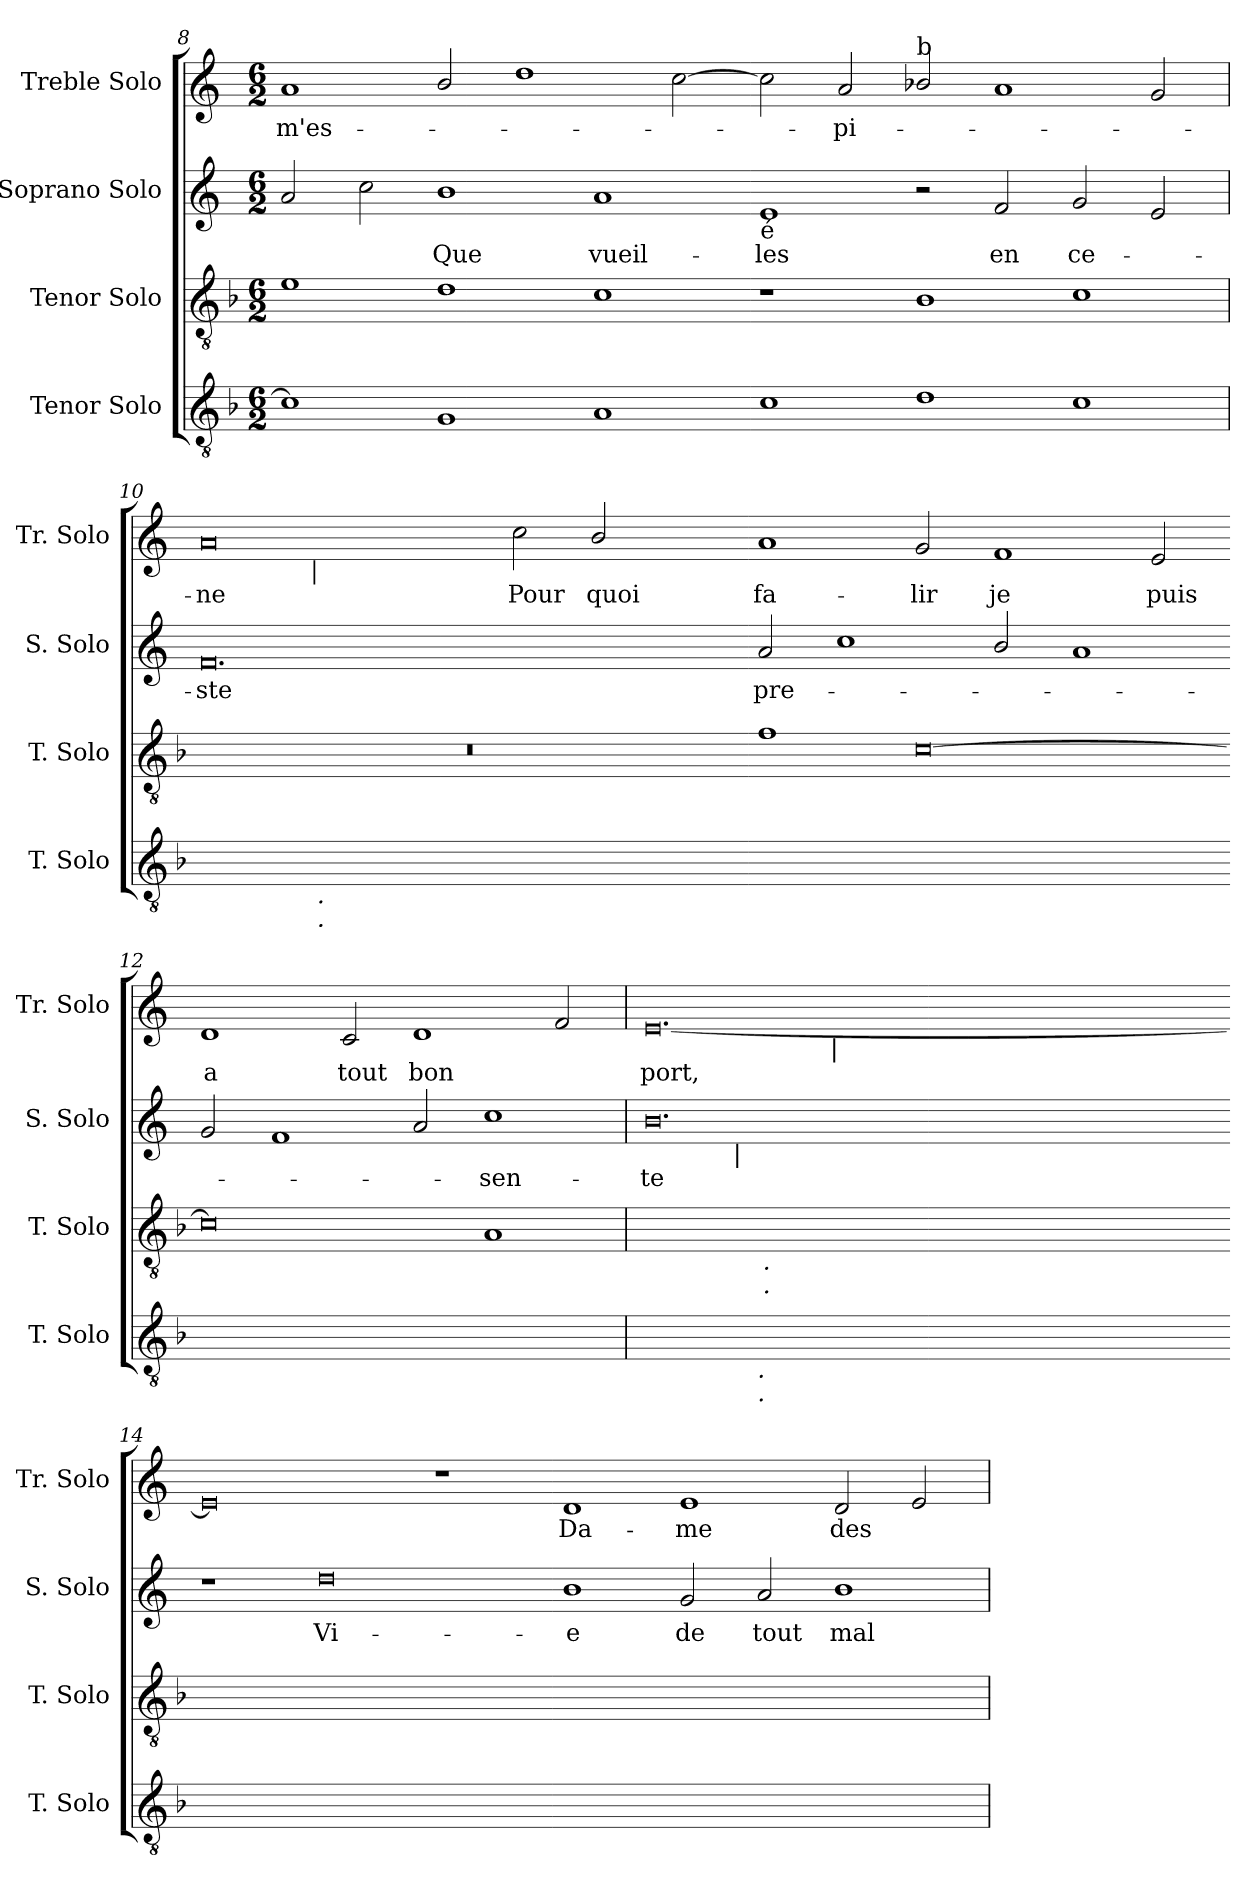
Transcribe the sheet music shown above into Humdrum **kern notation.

**kern	**kern	**kern	**text	**kern	**text
*part4	*part3	*part2	*part2	*part1	*part1
*staff4	*staff3	*staff2	*staff2	*staff1	*staff1
*I"Tenor Solo	*I"Tenor Solo	*I"Soprano Solo	*	*I"Treble Solo	*
*I'T. Solo	*I'T. Solo	*I'S. Solo	*	*I'Tr. Solo	*
*clefGv2	*clefGv2	*clefG2	*	*clefG2	*
*ITrd7c12	*ITrd7c12	*	*	*	*
*k[b-]	*k[b-]	*k[]	*	*k[]	*
*F:	*F:	*C:	*	*C:	*
*M6/2	*M6/2	*M6/2	*	*M6/2	*
=8	=8	=8	=8	=8	=8
!	!	!	!	!	!LO:LY:b:color=#000000
1Ci]	1Ei	2ai/	.	1ai	m'es-
.	.	2cci\	.	.	.
!	!	!	!LO:LY:b:color=#000000	!	!
1GGi	1Di	1bi	Que	2bi/	.
.	.	.	.	1ddi	.
!	!	!	!LO:LY:b:color=#000000	!	!
1AAi	1Ci	1ai	vueil-	.	.
.	.	.	.	[>2cci\	.
=9-	=9-	=9-	=9-	=9-	=9-
!	!	!LO:TX:b:t=é	!	!	!
!	!	!	!LO:LY:b:color=#000000	!	!
1Ci	1r	1ei	-les	2cci\]	.
!	!	!	!	!	!LO:LY:b:color=#000000
.	.	.	.	2ai/	-pi-
!	!	!	!	!LO:TX:a:t=b	!
1Di	1BB-i	2r	.	2b-i/	.
!	!	!	!LO:LY:b:color=#000000	!	!
.	.	2fi/	en	1ai	.
!	!	!	!LO:LY:b:color=#000000	!	!
1Ci	1Ci	2gi/	ce-	.	.
.	.	2ei/	.	2gi/	.
=10	=10	=10	=10	=10	=10
!	!LO:N:vis=1	!	!	!	!
!	!	!	!LO:LY:b:color=#000000	!	!
!	!	!	!	!	!LO:LY:b:color=#000000
*^	*	*	*	*^	*
[<0.FFiyy	2ryy	0.r	0.fi	-ste	0ai	2ryy	-ne
.	16ryy	.	.	.	.	16ryy	.
.	64ryy	.	.	.	.	128ryy	.
.	.	.	.	.	.	512ryy	.
!	!	!	!	!	!	!LO:TX:b:i:t=|	!
.	.	.	.	.	.	1ryy	.
.	1024ryy	.	.	.	.	.	.
!	!LO:TX:b:i:t=.	!	!	!	!	!	!
!	!LO:TX:b:i:t=.	!	!	!	!	!	!
.	1ryy	.	.	.	.	.	.
.	.	.	.	.	.	1ryy	.
.	1ryy	.	.	.	.	.	.
!	!	!	!	!	!	!	!LO:LY:b:color=#000000
.	.	.	.	.	2cci\	.	Pour
!	!	!	!	!	!	!	!LO:LY:b:color=#000000
.	.	.	.	.	2bi/	.	quoi
.	.	.	.	.	.	4ryy	.
.	4ryy	.	.	.	.	.	.
.	.	.	.	.	.	8ryy	.
.	8ryy	.	.	.	.	.	.
.	.	.	.	.	.	32ryy	.
.	32ryy	.	.	.	.	.	.
.	.	.	.	.	.	64ryy	.
.	128...ryy	.	.	.	.	.	.
.	.	.	.	.	.	256.ryy	.
*v	*v	*	*	*	*v	*v	*
=11-	=11-	=11-	=11-	=11-	=11-
*^	*	*	*	*^	*
!	!	!	!	!LO:LY:b:color=#000000	!	!	!
*v	*v	*	*	*	*v	*v	*
*^	*	*	*	*^	*
!	!	!	!	!	!	!	!LO:LY:b:color=#000000
*v	*v	*	*	*	*v	*v	*
0.FFiyy_<	1Fi	2ai/	pre-	1ai	fa-
.	.	1cci	.	.	.
!	!	!	!	!	!LO:LY:b:color=#000000
.	[>0Ci	.	.	2gi/	-lir
!	!	!	!	!	!LO:LY:b:color=#000000
.	.	2bi/	.	1fi	je
.	.	1ai	.	.	.
!	!	!	!	!	!LO:LY:b:color=#000000
.	.	.	.	2ei/	puis
=12-	=12-	=12-	=12-	=12-	=12-
!	!	!	!	!	!LO:LY:b:color=#000000
0.FFiyy]	0Ci]	2gi/	.	1di	a
.	.	1fi	.	.	.
!	!	!	!	!	!LO:LY:b:color=#000000
.	.	.	.	2ci/	tout
!	!	!	!	!	!LO:LY:b:color=#000000
.	.	2ai/	.	1di	bon
!	!	!	!LO:LY:b:color=#000000	!	!
.	1AAi	1cci	-sen-	.	.
.	.	.	.	2fi/	.
!!LO:LB:g=z
=13	=13	=13	=13	=13	=13
!	!	!	!LO:LY:b:color=#000000	!	!
!	!	!LO:TX:b:i:t=-	!	!	!
!	!LO:TX:a:t=§	!	!	!	!
!	!	!	!	!	!LO:LY:b:color=#000000
*^	*^	*^	*	*^	*
[<0.GGiyy	2ryy	[<0.BBiyy	2ryy	0.bi	2ryy	-te	[<0.ei	2ryy	port,
.	16ryy	.	16ryy	.	64ryy	.	.	4ryy	.
.	.	.	.	.	128ryy	.	.	.	.
.	.	.	.	.	512.ryy	.	.	.	.
!	!	!	!	!	!LO:TX:b:i:t=|	!	!	!	!
.	.	.	.	.	1ryy	.	.	.	.
.	64ryy	.	64.ryy	.	.	.	.	.	.
.	1024ryy	.	.	.	.	.	.	.	.
!	!LO:TX:b:i:t=.	!	!	!	!	!	!	!	!
!	!LO:TX:b:i:t=.	!	!	!	!	!	!	!	!
.	1ryy	.	.	.	.	.	.	.	.
!	!	!	!LO:TX:b:i:t=.	!	!	!	!	!	!
!	!	!	!LO:TX:b:i:t=.	!	!	!	!	!	!
.	.	.	1ryy	.	.	.	.	.	.
.	.	.	.	.	.	.	.	16ryy	.
.	.	.	.	.	.	.	.	64.ryy	.
!	!	!	!	!	!	!	!	!LO:TX:b:i:t=|	!
.	.	.	.	.	.	.	.	1ryy	.
.	.	.	.	.	1ryy	.	.	.	.
.	1ryy	.	.	.	.	.	.	.	.
.	.	.	1ryy	.	.	.	.	.	.
.	.	.	.	.	.	.	.	1ryy	.
.	.	.	.	.	4ryy	.	.	.	.
.	4ryy	.	.	.	.	.	.	.	.
.	.	.	4ryy	.	.	.	.	.	.
.	.	.	.	.	8ryy	.	.	.	.
.	8ryy	.	.	.	.	.	.	.	.
.	.	.	8ryy	.	.	.	.	8ryy	.
.	.	.	.	.	16ryy	.	.	.	.
.	32ryy	.	.	.	.	.	.	.	.
.	.	.	32ryy	.	.	.	.	32ryy	.
.	.	.	.	.	32ryy	.	.	.	.
.	128...ryy	.	.	.	.	.	.	.	.
.	.	.	128ryy	.	.	.	.	128ryy	.
.	.	.	.	.	256ryy	.	.	.	.
.	.	.	.	.	1024ryy	.	.	.	.
*v	*v	*	*	*v	*v	*	*v	*v	*
*	*v	*v	*	*	*	*
=14-	=14-	=14-	=14-	=14-	=14-
0.GGiyy_<	0.BBiyy_<	1r	.	0ei]	.
!	!	!	!LO:LY:b:color=#000000	!	!
.	.	0ddi	Vi-	.	.
.	.	.	.	1r	.
=15-	=15-	=15-	=15-	=15-	=15-
!	!	!	!LO:LY:b:color=#000000	!	!
!	!	!	!	!	!LO:LY:b:color=#000000
0.GGiyy]	0.BBiyy]	1bi	-e	1di	Da-
!	!	!	!LO:LY:b:color=#000000	!	!
!	!	!	!	!	!LO:LY:b:color=#000000
.	.	2gi/	de	1ei	-me
!	!	!	!LO:LY:b:color=#000000	!	!
.	.	2ai/	tout	.	.
!	!	!	!LO:LY:b:color=#000000	!	!
!	!	!	!	!	!LO:LY:b:color=#000000
.	.	1bi	mal	2di/	des
.	.	.	.	2ei/	.
=	=	=	=	=	=
*-	*-	*-	*-	*-	*-
